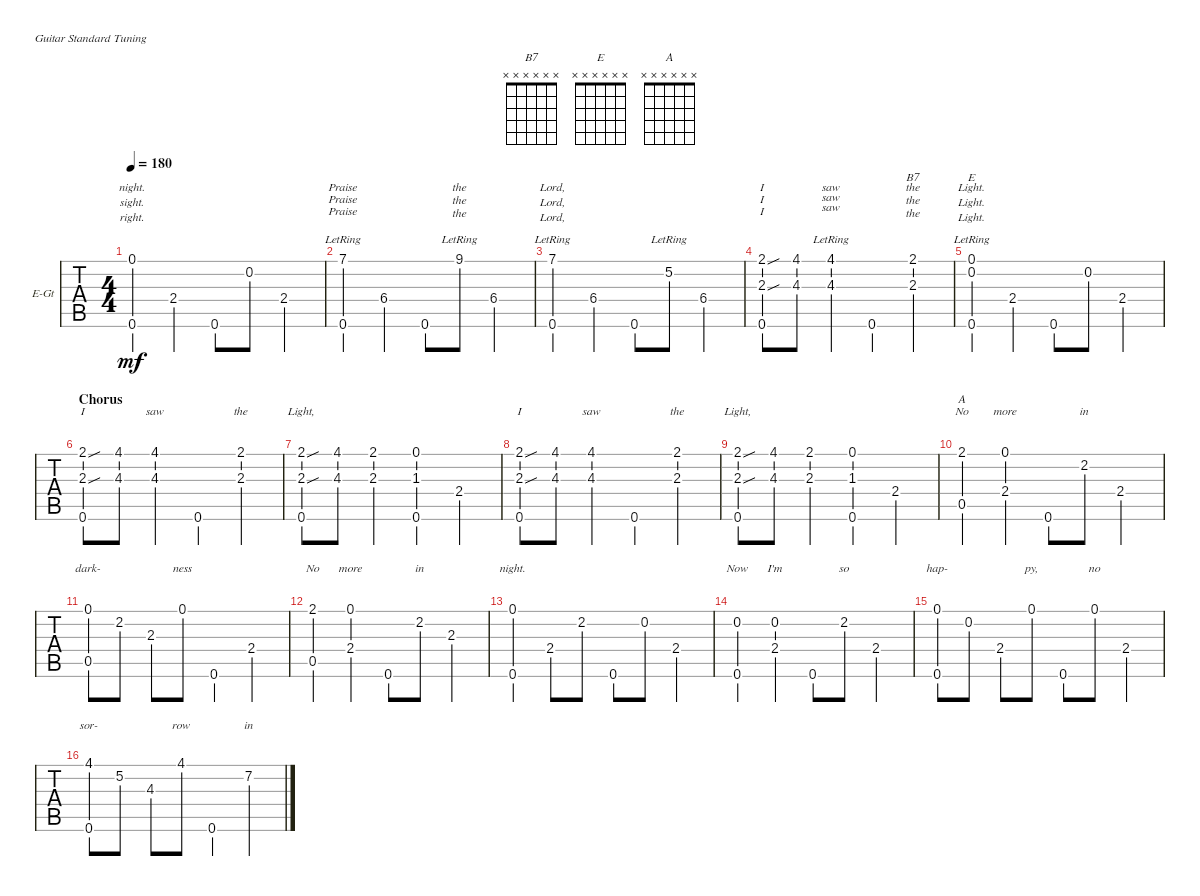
\defaultSystemsLayout 4
\bracketExtendMode groupsimilarinstruments
\firstSystemTrackNameOrientation horizontal
\otherSystemsTrackNameOrientation horizontal
\track ("Electric Guitar" "E-Gt") {instrument electricguitarclean}
\staff {tabs}
\tuning (E4 B3 G3 D3 A2 E2)
\chord ("B7" x x x x x x)
\chord ("E" x x x x x x)
\chord ("A" x x x x x x)
\ts (4 4)
\tempo 180
\clef g2
\ks e
(0.6 0.1).4{lyrics (0 "night.") lyrics (1 "sight.") lyrics (2 "right.") lyrics (3 "") lyrics (4 "") dy mf} 2.4.4{lyrics (0 "") lyrics (1 "") lyrics (2 "") lyrics (3 "") lyrics (4 "")} 0.6.8{lyrics (0 "") lyrics (1 "") lyrics (2 "") lyrics (3 "") lyrics (4 "")} 0.2.8{lyrics (0 "") lyrics (1 "") lyrics (2 "") lyrics (3 "") lyrics (4 "")} 2.4.4{lyrics (0 "") lyrics (1 "") lyrics (2 "") lyrics (3 "") lyrics (4 "")} |
(7.1{lr} 0.6).4{lyrics (0 "Praise") lyrics (1 "Praise") lyrics (2 "Praise") lyrics (3 "") lyrics (4 "")} 6.4.4{lyrics (0 "") lyrics (1 "") lyrics (2 "") lyrics (3 "") lyrics (4 "")} 0.6.8{lyrics (0 "") lyrics (1 "") lyrics (2 "") lyrics (3 "") lyrics (4 "")} 9.1{lr}.8{lyrics (0 "the") lyrics (1 "the") lyrics (2 "the") lyrics (3 "") lyrics (4 "")} 6.4.4{lyrics (0 "") lyrics (1 "") lyrics (2 "") lyrics (3 "") lyrics (4 "")} |
(7.1{lr} 0.6).4{lyrics (0 "Lord,") lyrics (1 "Lord,") lyrics (2 "Lord,") lyrics (3 "") lyrics (4 "")} 6.4.4{lyrics (0 "") lyrics (1 "") lyrics (2 "") lyrics (3 "") lyrics (4 "")} 0.6.8{lyrics (0 "") lyrics (1 "") lyrics (2 "") lyrics (3 "") lyrics (4 "")} 5.2{lr}.8{lyrics (0 "") lyrics (1 "") lyrics (2 "") lyrics (3 "") lyrics (4 "")} 6.4.4{lyrics (0 "") lyrics (1 "") lyrics (2 "") lyrics (3 "") lyrics (4 "")} |
(0.6 2.3{sou} 2.1{sou}).8{lyrics (0 "I") lyrics (1 "I") lyrics (2 "I") lyrics (3 "") lyrics (4 "")} (4.1 4.3).8{lyrics (0 "") lyrics (1 "") lyrics (2 "") lyrics (3 "") lyrics (4 "")} (4.3 4.1{lr}).4{lyrics (0 "saw") lyrics (1 "saw") lyrics (2 "saw") lyrics (3 "") lyrics (4 "")} 0.6.4{lyrics (0 "") lyrics (1 "") lyrics (2 "") lyrics (3 "") lyrics (4 "")} (2.3 2.1).4{ch "B7" lyrics (0 "the") lyrics (1 "the") lyrics (2 "the") lyrics (3 "") lyrics (4 "")} |
(0.1{lr} 0.6 0.2).4{ch "E" lyrics (0 "Light.") lyrics (1 "Light.") lyrics (2 "Light.") lyrics (3 "") lyrics (4 "")} 2.4.4{lyrics (0 "") lyrics (1 "") lyrics (2 "") lyrics (3 "") lyrics (4 "")} 0.6.8{lyrics (0 "") lyrics (1 "") lyrics (2 "") lyrics (3 "") lyrics (4 "")} 0.2.8{lyrics (0 "") lyrics (1 "") lyrics (2 "") lyrics (3 "") lyrics (4 "")} 2.4.4{lyrics (0 "") lyrics (1 "") lyrics (2 "") lyrics (3 "") lyrics (4 "")} |
\section ("" "Chorus")
(2.1{sou} 2.3{sou} 0.6).8{lyrics (0 "I") lyrics (1 "") lyrics (2 "") lyrics (3 "") lyrics (4 "")} (4.3 4.1).8{lyrics (0 "") lyrics (1 "") lyrics (2 "") lyrics (3 "") lyrics (4 "")} (4.1 4.3).4{lyrics (0 "saw") lyrics (1 "") lyrics (2 "") lyrics (3 "") lyrics (4 "")} 0.6.4{lyrics (0 "") lyrics (1 "") lyrics (2 "") lyrics (3 "") lyrics (4 "")} (2.3 2.1).4{lyrics (0 "the") lyrics (1 "") lyrics (2 "") lyrics (3 "") lyrics (4 "")} |
(2.1{sou} 2.3{sou} 0.6).8{lyrics (0 "Light,") lyrics (1 "") lyrics (2 "") lyrics (3 "") lyrics (4 "")} (4.3 4.1).8{lyrics (0 "") lyrics (1 "") lyrics (2 "") lyrics (3 "") lyrics (4 "")} (2.3 2.1).4{lyrics (0 "") lyrics (1 "") lyrics (2 "") lyrics (3 "") lyrics (4 "")} (1.3 0.1 0.6).4{lyrics (0 "") lyrics (1 "") lyrics (2 "") lyrics (3 "") lyrics (4 "")} 2.4.4{lyrics (0 "") lyrics (1 "") lyrics (2 "") lyrics (3 "") lyrics (4 "")} |
(0.6 2.3{sou} 2.1{sou}).8{lyrics (0 "I") lyrics (1 "") lyrics (2 "") lyrics (3 "") lyrics (4 "")} (4.1 4.3).8{lyrics (0 "") lyrics (1 "") lyrics (2 "") lyrics (3 "") lyrics (4 "")} (4.1 4.3).4{lyrics (0 "saw") lyrics (1 "") lyrics (2 "") lyrics (3 "") lyrics (4 "")} 0.6.4{lyrics (0 "") lyrics (1 "") lyrics (2 "") lyrics (3 "") lyrics (4 "")} (2.3 2.1).4{lyrics (0 "the") lyrics (1 "") lyrics (2 "") lyrics (3 "") lyrics (4 "")} |
(2.1{sou} 2.3{sou} 0.6).8{lyrics (0 "Light,") lyrics (1 "") lyrics (2 "") lyrics (3 "") lyrics (4 "")} (4.3 4.1).8{lyrics (0 "") lyrics (1 "") lyrics (2 "") lyrics (3 "") lyrics (4 "")} (2.3 2.1).4{lyrics (0 "") lyrics (1 "") lyrics (2 "") lyrics (3 "") lyrics (4 "")} (1.3 0.1 0.6).4{lyrics (0 "") lyrics (1 "") lyrics (2 "") lyrics (3 "") lyrics (4 "")} 2.4.4{lyrics (0 "") lyrics (1 "") lyrics (2 "") lyrics (3 "") lyrics (4 "")} |
(0.5 2.1).4{ch "A" lyrics (0 "No") lyrics (1 "") lyrics (2 "") lyrics (3 "") lyrics (4 "")} (0.1 2.4).4{lyrics (0 "more") lyrics (1 "") lyrics (2 "") lyrics (3 "") lyrics (4 "")} 0.6.8{lyrics (0 "") lyrics (1 "") lyrics (2 "") lyrics (3 "") lyrics (4 "")} 2.2.8{lyrics (0 "in") lyrics (1 "") lyrics (2 "") lyrics (3 "") lyrics (4 "")} 2.4.4{lyrics (0 "") lyrics (1 "") lyrics (2 "") lyrics (3 "") lyrics (4 "")} |
(0.5 0.1).8{lyrics (0 "dark-") lyrics (1 "") lyrics (2 "") lyrics (3 "") lyrics (4 "")} 2.2.8{lyrics (0 "") lyrics (1 "") lyrics (2 "") lyrics (3 "") lyrics (4 "")} 2.3.8{lyrics (0 "") lyrics (1 "") lyrics (2 "") lyrics (3 "") lyrics (4 "")} 0.1.8{lyrics (0 "ness") lyrics (1 "") lyrics (2 "") lyrics (3 "") lyrics (4 "")} 0.6.4{lyrics (0 "") lyrics (1 "") lyrics (2 "") lyrics (3 "") lyrics (4 "")} 2.4.4{lyrics (0 "") lyrics (1 "") lyrics (2 "") lyrics (3 "") lyrics (4 "")} |
(0.5 2.1).4{lyrics (0 "No") lyrics (1 "") lyrics (2 "") lyrics (3 "") lyrics (4 "")} (0.1 2.4).4{lyrics (0 "more") lyrics (1 "") lyrics (2 "") lyrics (3 "") lyrics (4 "")} 0.6.8{lyrics (0 "") lyrics (1 "") lyrics (2 "") lyrics (3 "") lyrics (4 "")} 2.2.8{lyrics (0 "in") lyrics (1 "") lyrics (2 "") lyrics (3 "") lyrics (4 "")} 2.3.4{lyrics (0 "") lyrics (1 "") lyrics (2 "") lyrics (3 "") lyrics (4 "")} |
(0.6 0.1).4{lyrics (0 "night.") lyrics (1 "") lyrics (2 "") lyrics (3 "") lyrics (4 "")} 2.4.8{lyrics (0 "") lyrics (1 "") lyrics (2 "") lyrics (3 "") lyrics (4 "")} 2.2.8{lyrics (0 "") lyrics (1 "") lyrics (2 "") lyrics (3 "") lyrics (4 "")} 0.6.8{lyrics (0 "") lyrics (1 "") lyrics (2 "") lyrics (3 "") lyrics (4 "")} 0.2.8{lyrics (0 "") lyrics (1 "") lyrics (2 "") lyrics (3 "") lyrics (4 "")} 2.4.4{lyrics (0 "") lyrics (1 "") lyrics (2 "") lyrics (3 "") lyrics (4 "")} |
(0.6 0.2).4{lyrics (0 "Now") lyrics (1 "") lyrics (2 "") lyrics (3 "") lyrics (4 "")} (0.2 2.4).4{lyrics (0 "I'm") lyrics (1 "") lyrics (2 "") lyrics (3 "") lyrics (4 "")} 0.6.8{lyrics (0 "") lyrics (1 "") lyrics (2 "") lyrics (3 "") lyrics (4 "")} 2.2.8{lyrics (0 "so") lyrics (1 "") lyrics (2 "") lyrics (3 "") lyrics (4 "")} 2.4.4{lyrics (0 "") lyrics (1 "") lyrics (2 "") lyrics (3 "") lyrics (4 "")} |
(0.6 0.1).8{lyrics (0 "hap-") lyrics (1 "") lyrics (2 "") lyrics (3 "") lyrics (4 "")} 0.2.8{lyrics (0 "") lyrics (1 "") lyrics (2 "") lyrics (3 "") lyrics (4 "")} 2.4.8{lyrics (0 "") lyrics (1 "") lyrics (2 "") lyrics (3 "") lyrics (4 "")} 0.1.8{lyrics (0 "py,") lyrics (1 "") lyrics (2 "") lyrics (3 "") lyrics (4 "")} 0.6.8{lyrics (0 "") lyrics (1 "") lyrics (2 "") lyrics (3 "") lyrics (4 "")} 0.1.8{lyrics (0 "no") lyrics (1 "") lyrics (2 "") lyrics (3 "") lyrics (4 "")} 2.4.4{lyrics (0 "") lyrics (1 "") lyrics (2 "") lyrics (3 "") lyrics (4 "")} |
(0.6 4.1).8{lyrics (0 "sor-") lyrics (1 "") lyrics (2 "") lyrics (3 "") lyrics (4 "")} 5.2.8{lyrics (0 "") lyrics (1 "") lyrics (2 "") lyrics (3 "") lyrics (4 "")} 4.3.8{lyrics (0 "") lyrics (1 "") lyrics (2 "") lyrics (3 "") lyrics (4 "")} 4.1.8{lyrics (0 "row") lyrics (1 "") lyrics (2 "") lyrics (3 "") lyrics (4 "")} 0.6.4{lyrics (0 "") lyrics (1 "") lyrics (2 "") lyrics (3 "") lyrics (4 "")} 7.2.4{lyrics (0 "in") lyrics (1 "") lyrics (2 "") lyrics (3 "") lyrics (4 "")}
